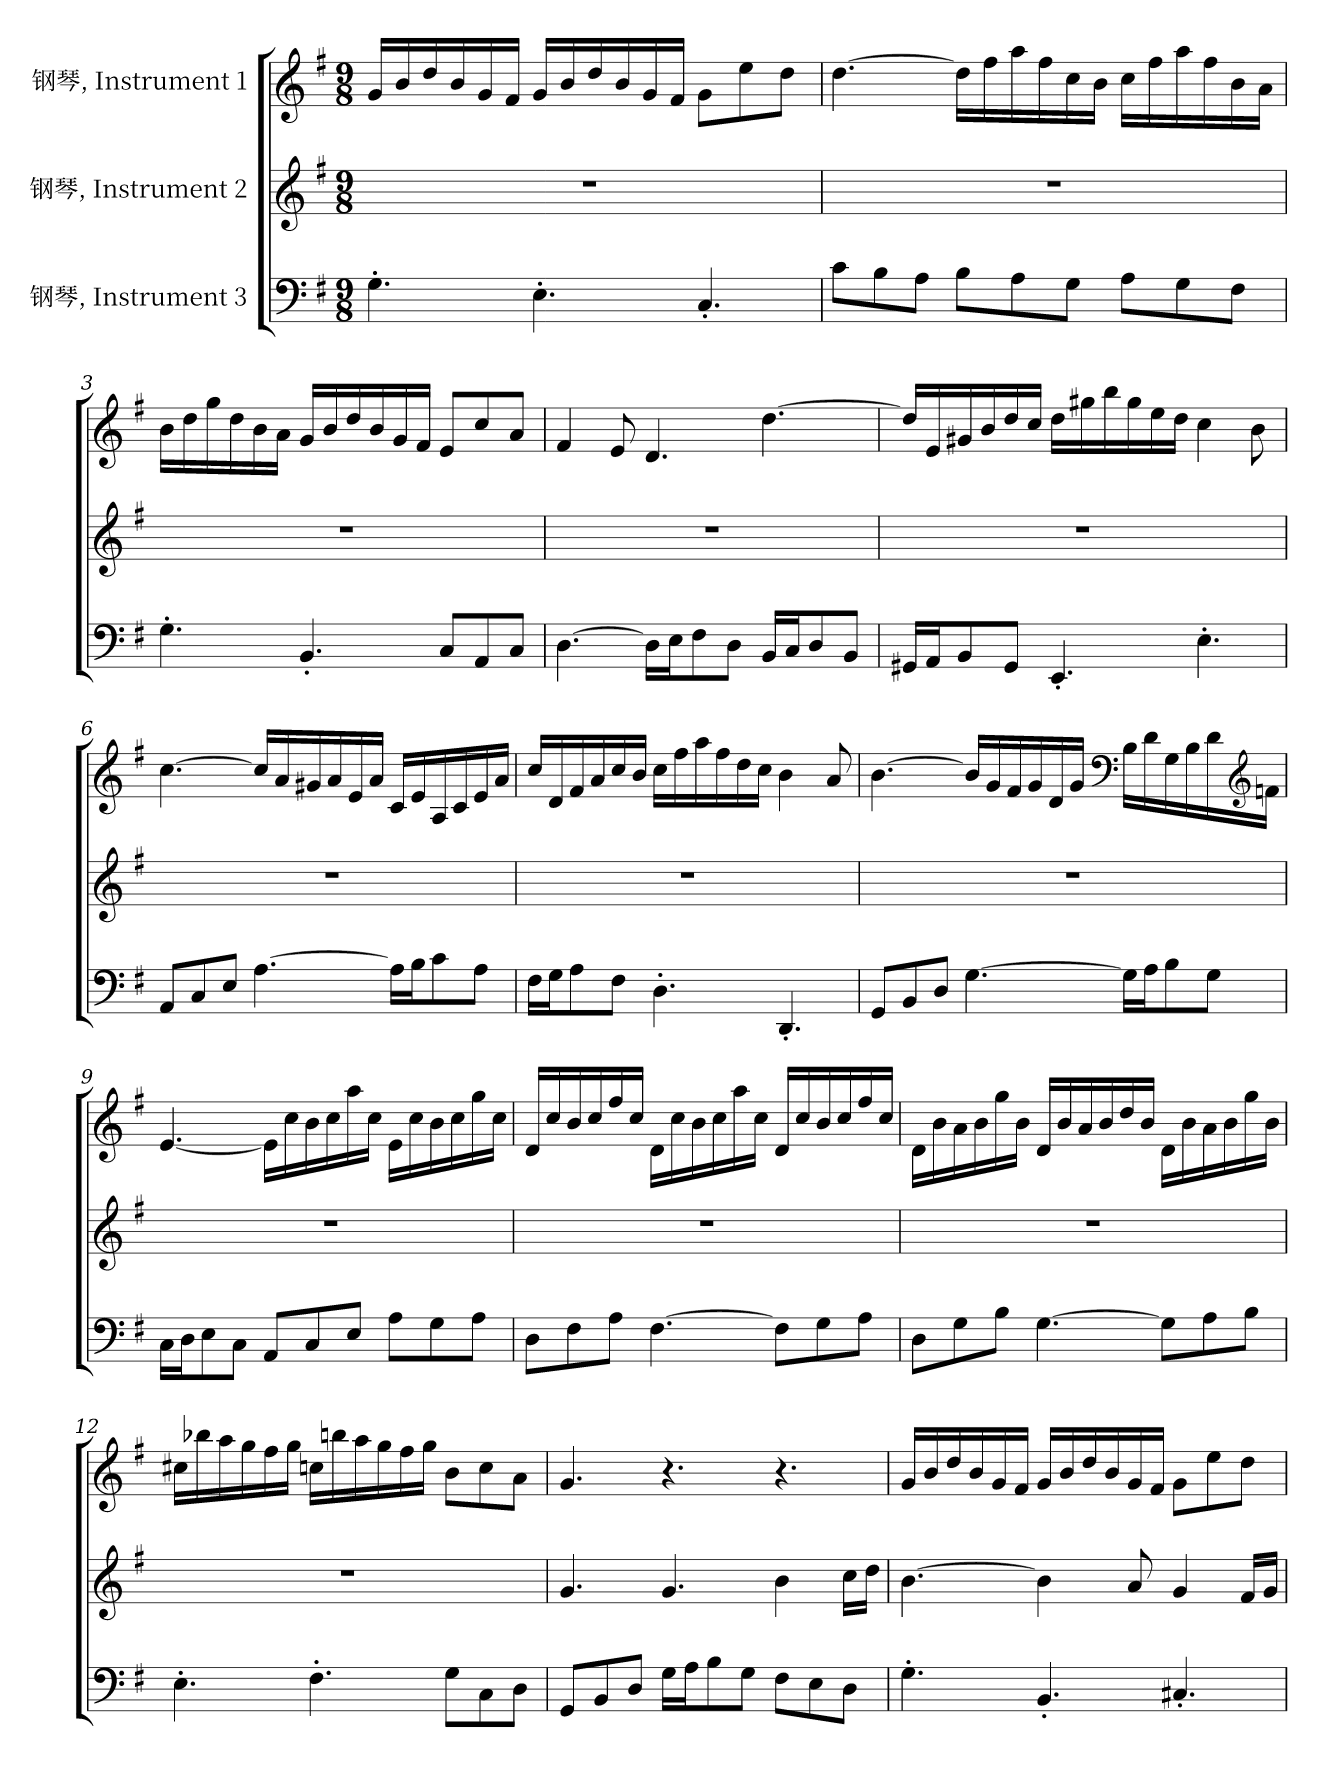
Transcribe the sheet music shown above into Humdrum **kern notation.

**kern	**kern	**kern
*part3	*part2	*part1
*staff3	*staff2	*staff1
*I"钢琴, Instrument 3	*I"钢琴, Instrument 2	*I"钢琴, Instrument 1
*clefF4	*clefG2	*clefG2
*k[f#]	*k[f#]	*k[f#]
*M9/8	*M9/8	*M9/8
*MM84	*MM84	*MM84
=1	=1	=1
4.G'\	8%9r	16g/LL
.	.	16b/
.	.	16dd/
.	.	16b/
.	.	16g/
.	.	16f#/JJ
4.E'\	.	16g/LL
.	.	16b/
.	.	16dd/
.	.	16b/
.	.	16g/
.	.	16f#/JJ
4.C'/	.	8g\L
.	.	8ee\
.	.	8dd\J
=2	=2	=2
8c\L	8%9r	[4.dd\
8B\	.	.
8A\J	.	.
8B\L	.	16dd\LL]
.	.	16ff#\
8A\	.	16aa\
.	.	16ff#\
8G\J	.	16cc\
.	.	16b\JJ
8A\L	.	16cc\LL
.	.	16ff#\
8G\	.	16aa\
.	.	16ff#\
8F#\J	.	16b\
.	.	16a\JJ
!!LO:LB:g=z
=3	=3	=3
4.G'\	8%9r	16b\LL
.	.	16dd\
.	.	16gg\
.	.	16dd\
.	.	16b\
.	.	16a\JJ
4.BB'/	.	16g/LL
.	.	16b/
.	.	16dd/
.	.	16b/
.	.	16g/
.	.	16f#/JJ
8C/L	.	8e/L
8AA/	.	8cc/
8C/J	.	8a/J
=4	=4	=4
[4.D\	8%9r	4f#/
.	.	8e/
16D\LL]	.	4.d/
16E\J	.	.
8F#\	.	.
8D\J	.	.
16BB/LL	.	[4.dd\
16C/J	.	.
8D/	.	.
8BB/J	.	.
=5	=5	=5
16GG#X/LL	8%9r	16dd/LL]
16AA/J	.	16e/
8BB/	.	16g#X/
.	.	16b/
8GG#/J	.	16dd/
.	.	16cc/JJ
4.EE'/	.	16dd\LL
.	.	16gg#X\
.	.	16bb\
.	.	16gg#\
.	.	16ee\
.	.	16dd\JJ
4.E'\	.	4cc\
.	.	8b\
!!LO:LB:g=z
=6	=6	=6
8AA/L	8%9r	[4.cc\
8C/	.	.
8E/J	.	.
[4.A\	.	16cc/LL]
.	.	16a/
.	.	16g#X/
.	.	16a/
.	.	16e/
.	.	16a/JJ
16A\LL]	.	16c/LL
16B\J	.	16e/
8c\	.	16A/
.	.	16c/
8A\J	.	16e/
.	.	16a/JJ
=7	=7	=7
16F#\LL	8%9r	16cc/LL
16G\J	.	16d/
8A\	.	16f#/
.	.	16a/
8F#\J	.	16cc/
.	.	16b/JJ
4.D'\	.	16cc\LL
.	.	16ff#\
.	.	16aa\
.	.	16ff#\
.	.	16dd\
.	.	16cc\JJ
4.DD'/	.	4b\
.	.	8a/
!!LO:LB:g=z
=8	=8	=8
8GG/L	8%9r	[4.b\
8BB/	.	.
8D/J	.	.
[4.G\	.	16b/LL]
.	.	16g/
.	.	16f#/
.	.	16g/
.	.	16d/
.	.	16g/JJ
*	*	*clefF4
16G\LL]	.	16B\LL
16A\J	.	16d\
8B\	.	16G\
.	.	16B\
8G\J	.	16d\
*	*	*clefG2
.	.	16fn\JJ
=9	=9	=9
16C\LL	8%9r	[4.e/
16D\J	.	.
8E\	.	.
8C\J	.	.
8AA/L	.	16e\LL]
.	.	16cc\
8C/	.	16b\
.	.	16cc\
8E/J	.	16aa\
.	.	16cc\JJ
8A\L	.	16e\LL
.	.	16cc\
8G\	.	16b\
.	.	16cc\
8A\J	.	16gg\
.	.	16cc\JJ
!!LO:PB:g=z
=10	=10	=10
8D\L	8%9r	16d/LL
.	.	16cc/
8F#\	.	16b/
.	.	16cc/
8A\J	.	16ff#/
.	.	16cc/JJ
[4.F#\	.	16d\LL
.	.	16cc\
.	.	16b\
.	.	16cc\
.	.	16aa\
.	.	16cc\JJ
8F#\L]	.	16d/LL
.	.	16cc/
8G\	.	16b/
.	.	16cc/
8A\J	.	16ff#/
.	.	16cc/JJ
=11	=11	=11
8D\L	8%9r	16d\LL
.	.	16b\
8G\	.	16a\
.	.	16b\
8B\J	.	16gg\
.	.	16b\JJ
[4.G\	.	16d/LL
.	.	16b/
.	.	16a/
.	.	16b/
.	.	16dd/
.	.	16b/JJ
8G\L]	.	16d\LL
.	.	16b\
8A\	.	16a\
.	.	16b\
8B\J	.	16gg\
.	.	16b\JJ
!!LO:LB:g=z
=12	=12	=12
4.E'\	8%9r	16cc#X\LL
.	.	16bb-X\
.	.	16aa\
.	.	16gg\
.	.	16ff#\
.	.	16gg\JJ
4.F#'\	.	16ccn\LL
.	.	16bbn\
.	.	16aa\
.	.	16gg\
.	.	16ff#\
.	.	16gg\JJ
8G\L	.	8b\L
8C\	.	8cc\
8D\J	.	8a\J
=13	=13	=13
8GG/L	4.g/	4.g/
8BB/	.	.
8D/J	.	.
16G\LL	4.g/	4.r
16A\J	.	.
8B\	.	.
8G\J	.	.
8F#\L	4b\	4.r
8E\	.	.
8D\J	16cc\LL	.
.	16dd\JJ	.
!!LO:LB:g=z
=14	=14	=14
4.G'\	[4.b\	16g/LL
.	.	16b/
.	.	16dd/
.	.	16b/
.	.	16g/
.	.	16f#/JJ
4.BB'/	4b\]	16g/LL
.	.	16b/
.	.	16dd/
.	.	16b/
.	8a/	16g/
.	.	16f#/JJ
4.C#X'/	4g/	8g\L
.	.	8ee\
.	16f#/LL	8dd\J
.	16g/JJ	.
=	=	=
*-	*-	*-
